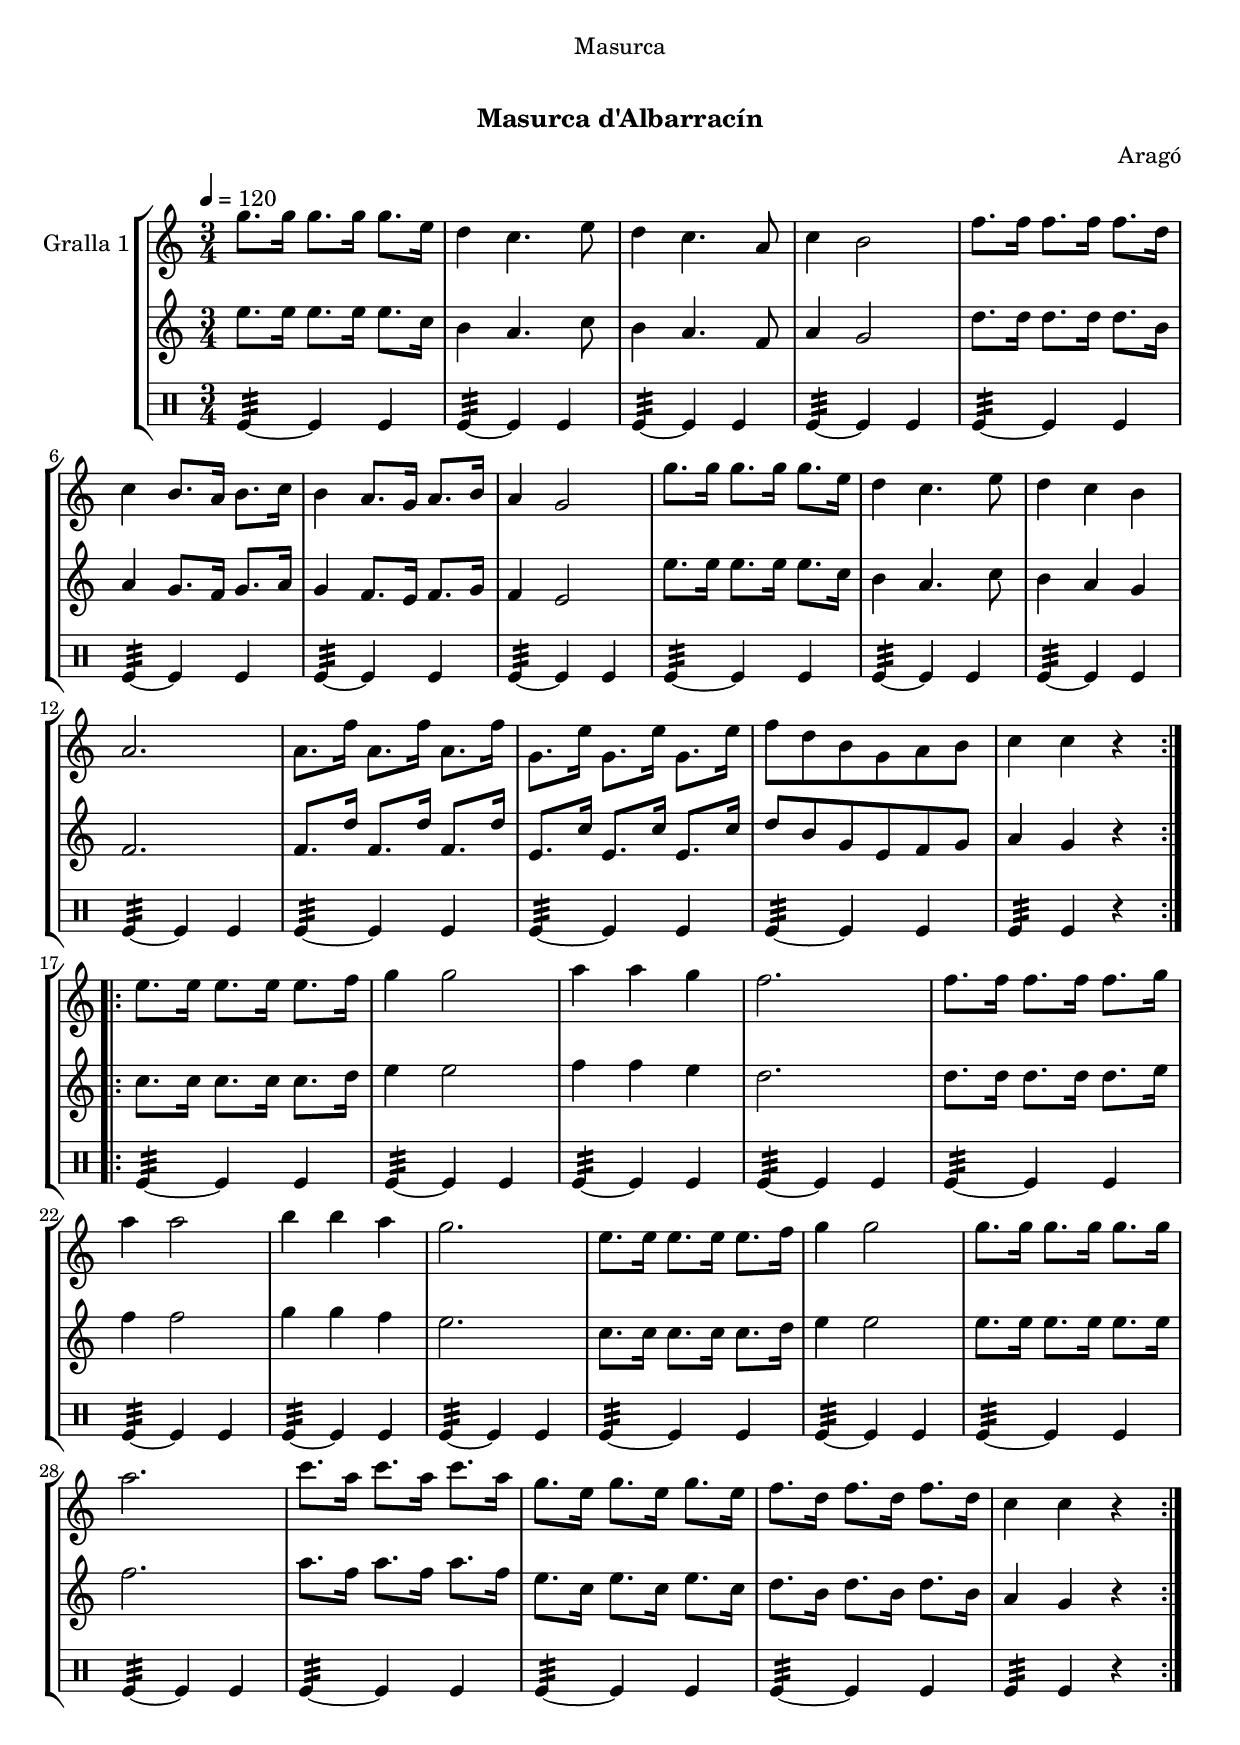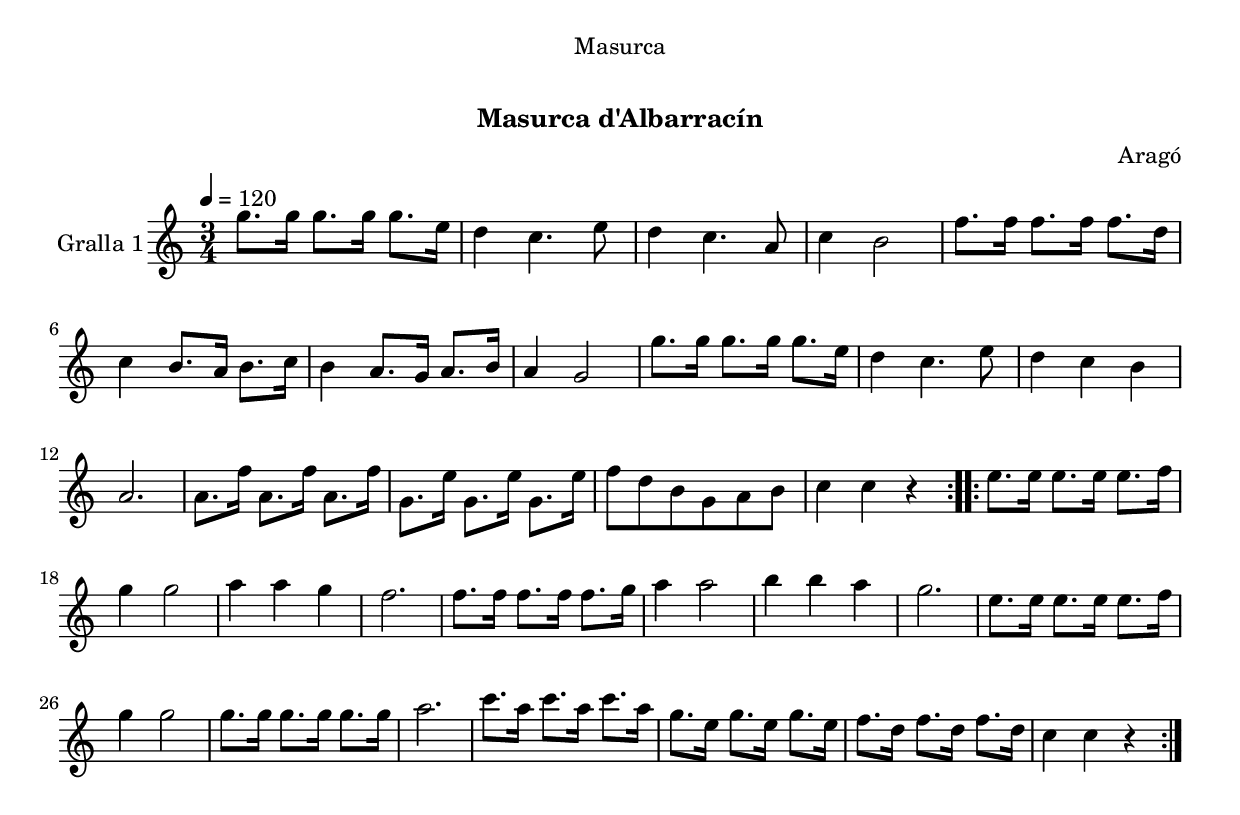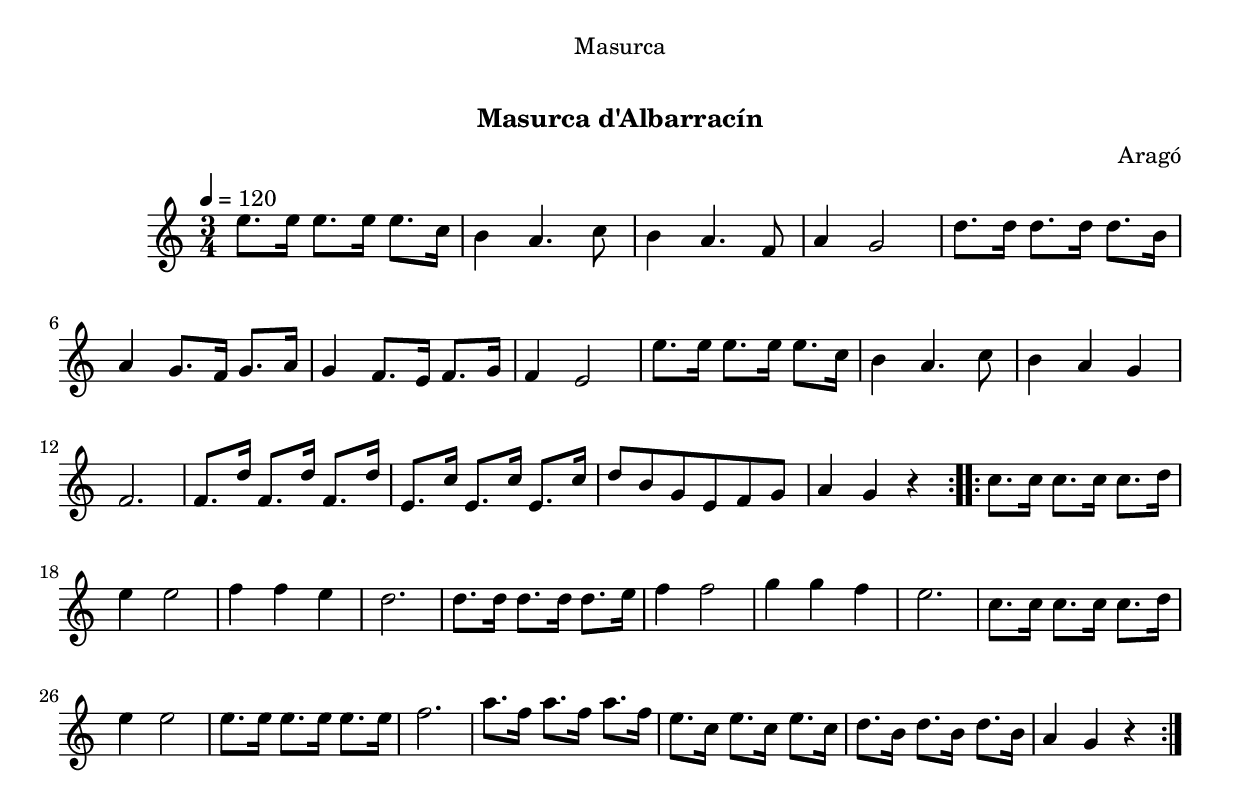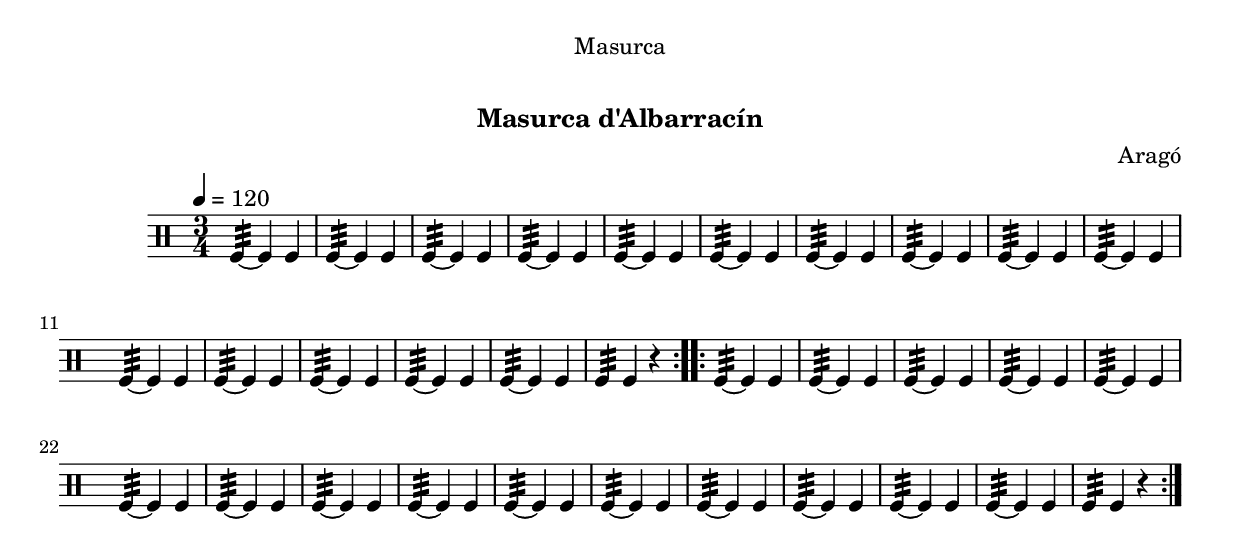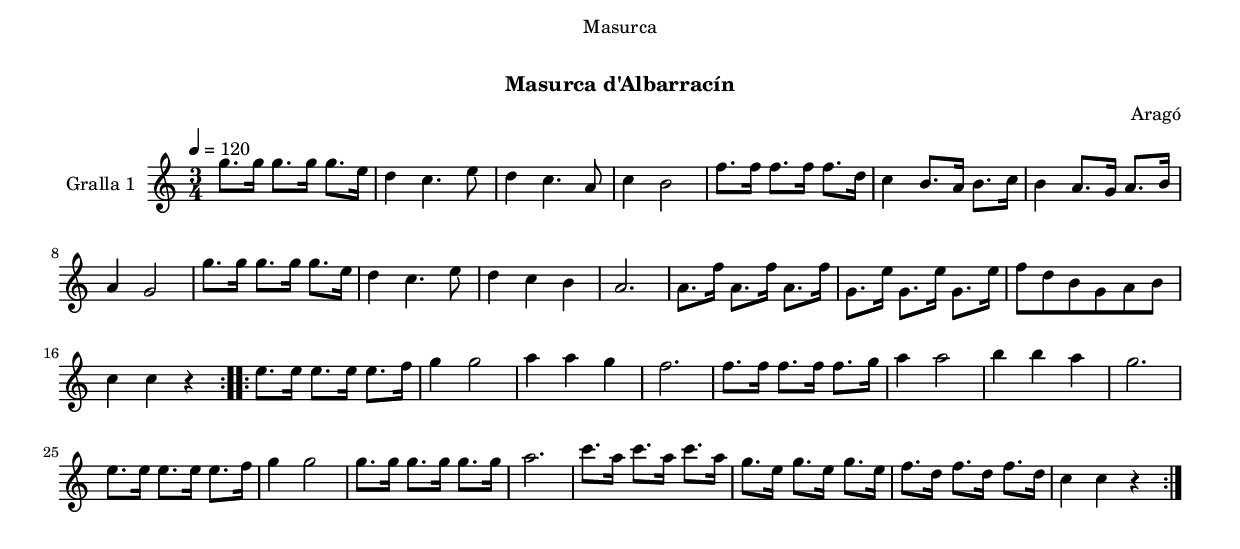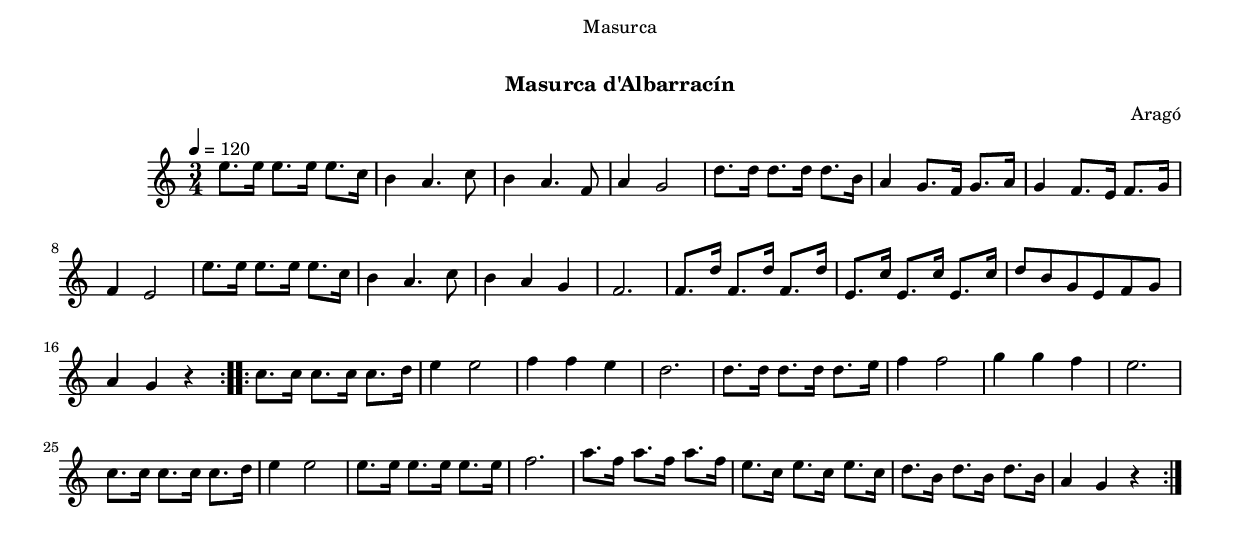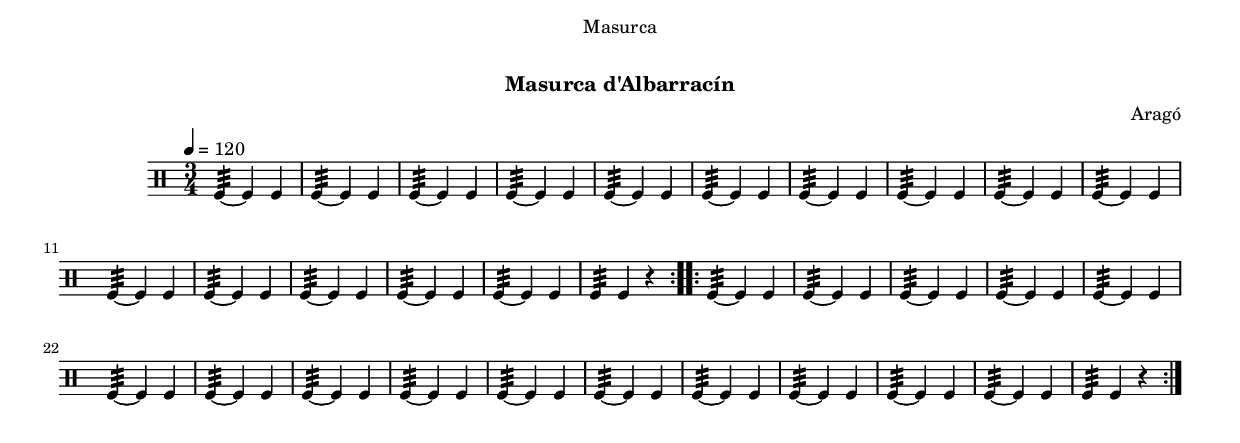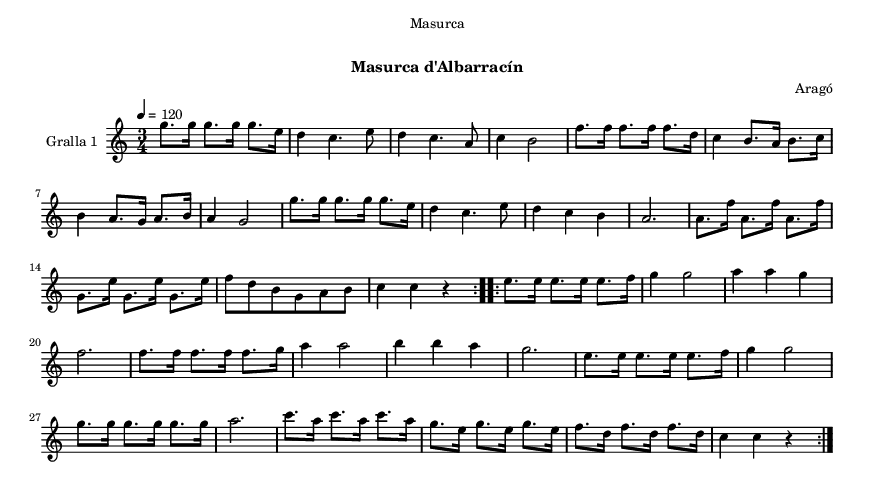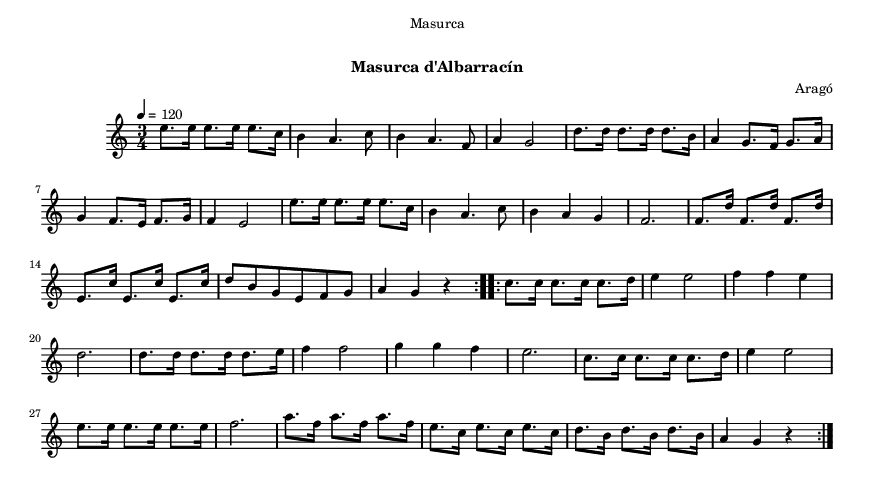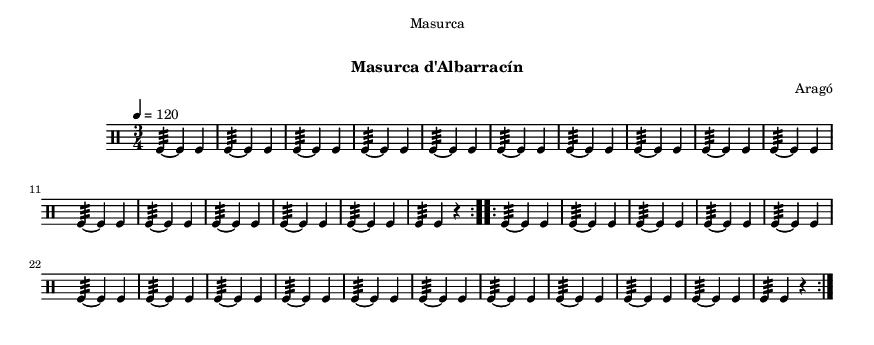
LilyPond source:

\version "2.16.0"

\header {
  dedication="Masurca"
  title="  "
  subtitle="Masurca d'Albarracín"
  subsubtitle=""
  poet=""
  meter=""
  piece=""
  composer="Aragó"
  arranger=""
  opus=""
  instrument=""
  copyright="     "
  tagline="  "
}

liniaroAa =
\relative g''
{
  \tempo 4=120
  \clef treble
  \key c \major
  \time 3/4
  \repeat volta 2 { g8. g16 g8. g16 g8. e16  |
  d4 c4. e8  |
  d4 c4. a8  |
  c4 b2  |
  %05
  f'8. f16 f8. f16 f8. d16  |
  c4 b8. a16 b8. c16  |
  b4 a8. g16 a8. b16  |
  a4 g2  |
  g'8. g16 g8. g16 g8. e16  |
  %10
  d4 c4. e8  |
  d4 c b  |
  a2.  |
  a8. f'16 a,8. f'16 a,8. f'16  |
  g,8. e'16 g,8. e'16 g,8. e'16  |
  %15
  f8 d b g a b  |
  c4 c r  | }
  \repeat volta 2 { e8. e16 e8. e16 e8. f16  |
  g4 g2  |
  a4 a g  |
  %20
  f2.  |
  f8. f16 f8. f16 f8. g16  |
  a4 a2  |
  b4 b a  |
  g2.  |
  %25
  e8. e16 e8. e16 e8. f16  |
  g4 g2  |
  g8. g16 g8. g16 g8. g16  |
  a2.  |
  c8. a16 c8. a16 c8. a16  |
  %30
  g8. e16 g8. e16 g8. e16  |
  f8. d16 f8. d16 f8. d16  |
  c4 c r  | }
}

liniaroAb =
\relative e''
{
  \tempo 4=120
  \clef treble
  \key c \major
  \time 3/4
  \repeat volta 2 { e8. e16 e8. e16 e8. c16  |
  b4 a4. c8  |
  b4 a4. f8  |
  a4 g2  |
  %05
  d'8. d16 d8. d16 d8. b16  |
  a4 g8. f16 g8. a16  |
  g4 f8. e16 f8. g16  |
  f4 e2  |
  e'8. e16 e8. e16 e8. c16  |
  %10
  b4 a4. c8  |
  b4 a g  |
  f2.  |
  f8. d'16 f,8. d'16 f,8. d'16  |
  e,8. c'16 e,8. c'16 e,8. c'16  |
  %15
  d8 b g e f g  |
  a4 g r  | }
  \repeat volta 2 { c8. c16 c8. c16 c8. d16  |
  e4 e2  |
  f4 f e  |
  %20
  d2.  |
  d8. d16 d8. d16 d8. e16  |
  f4 f2  |
  g4 g f  |
  e2.  |
  %25
  c8. c16 c8. c16 c8. d16  |
  e4 e2  |
  e8. e16 e8. e16 e8. e16  |
  f2.  |
  a8. f16 a8. f16 a8. f16  |
  %30
  e8. c16 e8. c16 e8. c16  |
  d8. b16 d8. b16 d8. b16  |
  a4 g r  | }
}

liniaroAc =
\drummode
{
  \tempo 4=120
  \time 3/4
  \repeat volta 2 { tomfl4:32 ~ tomfl tomfl  |
  tomfl4:32 ~ tomfl tomfl  |
  tomfl4:32 ~ tomfl tomfl  |
  tomfl4:32 ~ tomfl tomfl  |
  %05
  tomfl4:32 ~ tomfl tomfl  |
  tomfl4:32 ~ tomfl tomfl  |
  tomfl4:32 ~ tomfl tomfl  |
  tomfl4:32 ~ tomfl tomfl  |
  tomfl4:32 ~ tomfl tomfl  |
  %10
  tomfl4:32 ~ tomfl tomfl  |
  tomfl4:32 ~ tomfl tomfl  |
  tomfl4:32 ~ tomfl tomfl  |
  tomfl4:32 ~ tomfl tomfl  |
  tomfl4:32 ~ tomfl tomfl  |
  %15
  tomfl4:32 ~ tomfl tomfl  |
  tomfl4:32 tomfl r  | }
  \repeat volta 2 { tomfl4:32 ~ tomfl tomfl  |
  tomfl4:32 ~ tomfl tomfl  |
  tomfl4:32 ~ tomfl tomfl  |
  %20
  tomfl4:32 ~ tomfl tomfl  |
  tomfl4:32 ~ tomfl tomfl  |
  tomfl4:32 ~ tomfl tomfl  |
  tomfl4:32 ~ tomfl tomfl  |
  tomfl4:32 ~ tomfl tomfl  |
  %25
  tomfl4:32 ~ tomfl tomfl  |
  tomfl4:32 ~ tomfl tomfl  |
  tomfl4:32 ~ tomfl tomfl  |
  tomfl4:32 ~ tomfl tomfl  |
  tomfl4:32 ~ tomfl tomfl  |
  %30
  tomfl4:32 ~ tomfl tomfl  |
  tomfl4:32 ~ tomfl tomfl  |
  tomfl4:32 tomfl r  | }
}

\book {

\paper {
  print-page-number = false
  #(set-paper-size "a4")
  #(layout-set-staff-size 20)
}

\bookpart {
  \score {
    \new StaffGroup {
      \override Score.RehearsalMark #'self-alignment-X = #LEFT
      <<
        \new Staff \with {instrumentName = #"Gralla 1" } \liniaroAa
        \new Staff \with {instrumentName = #"" } \liniaroAb
        \new DrumStaff \with {instrumentName = #"" } \liniaroAc
      >>
    }
    \layout {}
  }\score { \unfoldRepeats
    \new StaffGroup {
      \override Score.RehearsalMark #'self-alignment-X = #LEFT
      <<
        \new Staff \with {instrumentName = #"Gralla 1" } \liniaroAa
        \new Staff \with {instrumentName = #"" } \liniaroAb
        \new DrumStaff \with {instrumentName = #"" } \liniaroAc
      >>
    }
    \midi {}
  }
}

\bookpart {
  \header {}
  \score {
    \new StaffGroup {
      \override Score.RehearsalMark #'self-alignment-X = #LEFT
      <<
        \new Staff \with {instrumentName = #"Gralla 1" } \liniaroAa
      >>
    }
    \layout {}
  }\score { \unfoldRepeats
    \new StaffGroup {
      \override Score.RehearsalMark #'self-alignment-X = #LEFT
      <<
        \new Staff \with {instrumentName = #"Gralla 1" } \liniaroAa
      >>
    }
    \midi {}
  }
}

\bookpart {
  \header {}
  \score {
    \new StaffGroup {
      \override Score.RehearsalMark #'self-alignment-X = #LEFT
      <<
        \new Staff \with {instrumentName = #"" } \liniaroAb
      >>
    }
    \layout {}
  }\score { \unfoldRepeats
    \new StaffGroup {
      \override Score.RehearsalMark #'self-alignment-X = #LEFT
      <<
        \new Staff \with {instrumentName = #"" } \liniaroAb
      >>
    }
    \midi {}
  }
}

\bookpart {
  \header {}
  \score {
    \new StaffGroup {
      \override Score.RehearsalMark #'self-alignment-X = #LEFT
      <<
        \new DrumStaff \with {instrumentName = #"" } \liniaroAc
      >>
    }
    \layout {}
  }\score { \unfoldRepeats
    \new StaffGroup {
      \override Score.RehearsalMark #'self-alignment-X = #LEFT
      <<
        \new DrumStaff \with {instrumentName = #"" } \liniaroAc
      >>
    }
    \midi {}
  }
}

}

\book {

\paper {
  print-page-number = false
  #(set-paper-size "a5landscape")
  #(layout-set-staff-size 16)
}

\bookpart {
  \header {}
  \score {
    \new StaffGroup {
      \override Score.RehearsalMark #'self-alignment-X = #LEFT
      <<
        \new Staff \with {instrumentName = #"Gralla 1" } \liniaroAa
      >>
    }
    \layout {}
  }
}

\bookpart {
  \header {}
  \score {
    \new StaffGroup {
      \override Score.RehearsalMark #'self-alignment-X = #LEFT
      <<
        \new Staff \with {instrumentName = #"" } \liniaroAb
      >>
    }
    \layout {}
  }
}

\bookpart {
  \header {}
  \score {
    \new StaffGroup {
      \override Score.RehearsalMark #'self-alignment-X = #LEFT
      <<
        \new DrumStaff \with {instrumentName = #"" } \liniaroAc
      >>
    }
    \layout {}
  }
}

}

\book {

\paper {
  print-page-number = false
  #(set-paper-size "a6landscape")
  #(layout-set-staff-size 12)
}

\bookpart {
  \header {}
  \score {
    \new StaffGroup {
      \override Score.RehearsalMark #'self-alignment-X = #LEFT
      <<
        \new Staff \with {instrumentName = #"Gralla 1" } \liniaroAa
      >>
    }
    \layout {}
  }
}

\bookpart {
  \header {}
  \score {
    \new StaffGroup {
      \override Score.RehearsalMark #'self-alignment-X = #LEFT
      <<
        \new Staff \with {instrumentName = #"" } \liniaroAb
      >>
    }
    \layout {}
  }
}

\bookpart {
  \header {}
  \score {
    \new StaffGroup {
      \override Score.RehearsalMark #'self-alignment-X = #LEFT
      <<
        \new DrumStaff \with {instrumentName = #"" } \liniaroAc
      >>
    }
    \layout {}
  }
}

}

